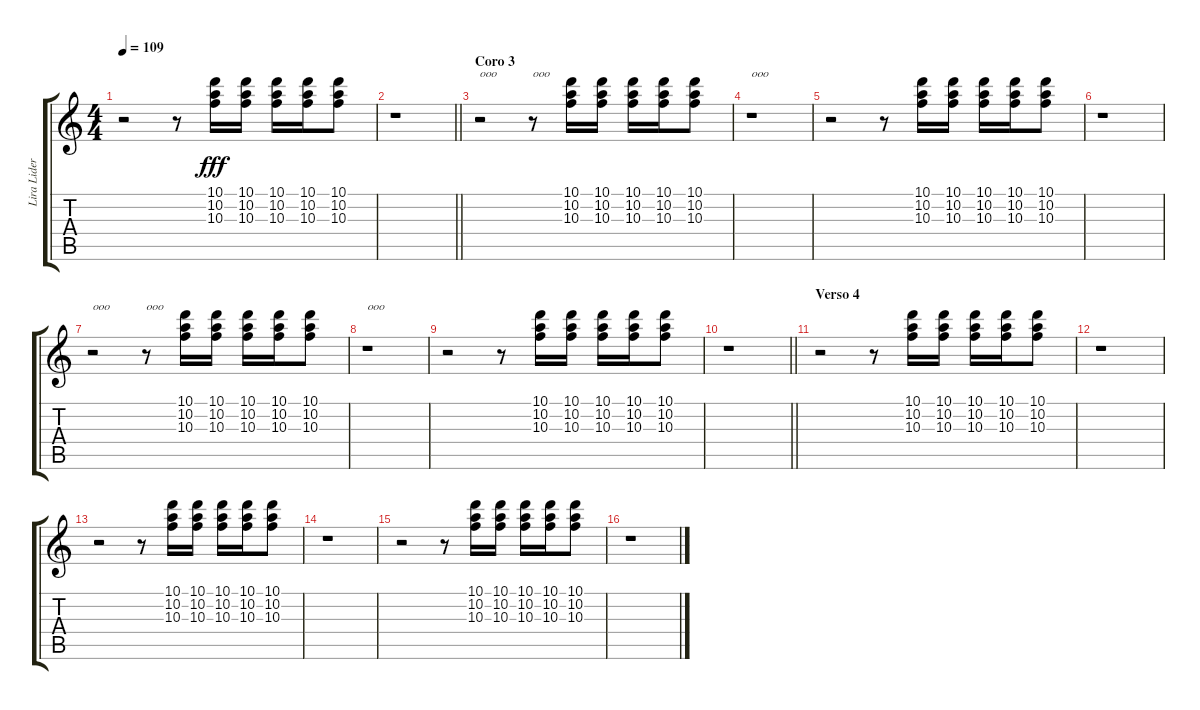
\track ("Lira Lider" "Lira Lider") {instrument distortionguitar}
\staff {score tabs}
\tuning (E4 B3 G3 D3 A2 E2) {hide}
\ts (4 4)
\tempo 109
\clef g2
\ks c
r.2{dy fff} r.8 (10.1 10.2 10.3).16{balance 8} (10.1 10.2 10.3).16 (10.1 10.2 10.3).16 (10.1 10.2 10.3).16 (10.1 10.2 10.3).8 |
\barLineRight lightlight
r.1 |
\section ("" "Coro 3")
r.2{txt "ooo"} r.8{txt "ooo"} (10.1 10.2 10.3).16{balance 8} (10.1 10.2 10.3).16 (10.1 10.2 10.3).16 (10.1 10.2 10.3).16 (10.1 10.2 10.3).8 |
r.1{txt "ooo"} |
r.2 r.8 (10.1 10.2 10.3).16{balance 8} (10.1 10.2 10.3).16 (10.1 10.2 10.3).16 (10.1 10.2 10.3).16 (10.1 10.2 10.3).8 |
r.1 |
r.2{txt "ooo"} r.8{txt "ooo"} (10.1 10.2 10.3).16{balance 8} (10.1 10.2 10.3).16 (10.1 10.2 10.3).16 (10.1 10.2 10.3).16 (10.1 10.2 10.3).8 |
r.1{txt "ooo"} |
r.2 r.8 (10.1 10.2 10.3).16{balance 8} (10.1 10.2 10.3).16 (10.1 10.2 10.3).16 (10.1 10.2 10.3).16 (10.1 10.2 10.3).8 |
\barLineRight lightlight
r.1 |
\section ("" "Verso 4")
r.2 r.8 (10.1 10.2 10.3).16{balance 8} (10.1 10.2 10.3).16 (10.1 10.2 10.3).16 (10.1 10.2 10.3).16 (10.1 10.2 10.3).8 |
r.1 |
r.2 r.8 (10.1 10.2 10.3).16{balance 8} (10.1 10.2 10.3).16 (10.1 10.2 10.3).16 (10.1 10.2 10.3).16 (10.1 10.2 10.3).8 |
r.1 |
r.2 r.8 (10.1 10.2 10.3).16{balance 8} (10.1 10.2 10.3).16 (10.1 10.2 10.3).16 (10.1 10.2 10.3).16 (10.1 10.2 10.3).8 |
r.1
